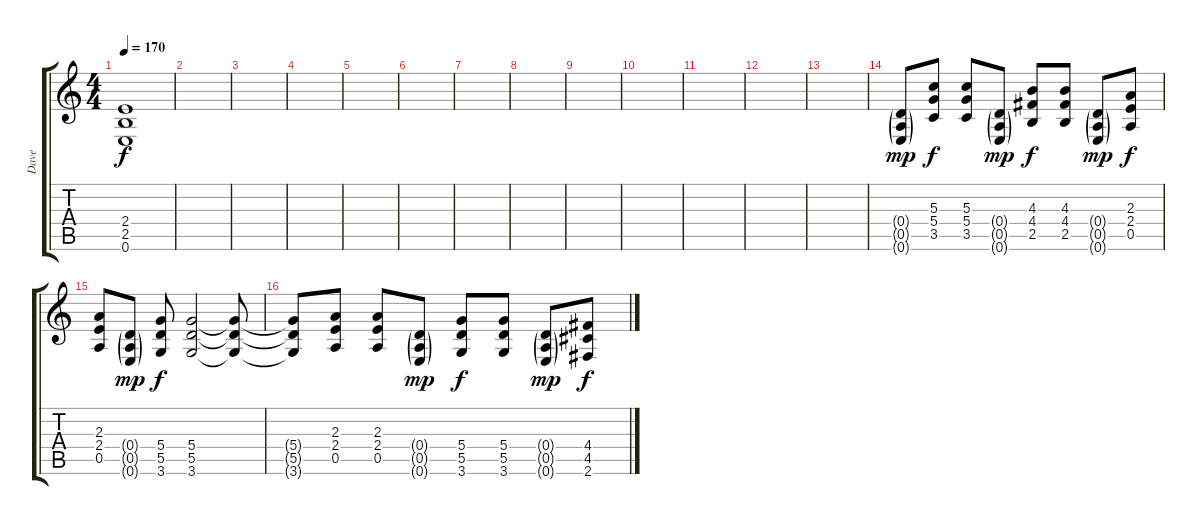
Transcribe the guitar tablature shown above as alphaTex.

\track ("Dave" "Dave") {instrument distortionguitar}
\staff {score tabs}
\tuning (E4 B3 G3 D3 A2 E2) {hide}
\ts (4 4)
\tempo 170
\clef g2
\ks c
(2.4{t} 2.5{t} 0.6{t}).1{dy f volume 5} |
|
|
|
|
|
|
|
|
|
|
|
|
(0.4{g} 0.5{g} 0.6{g}).8{dy mp volume 16} (5.3 5.4 3.5).8{dy f} (5.3 5.4 3.5).8 (0.4{g} 0.5{g} 0.6{g}).8{dy mp} (4.3 4.4 2.5).8{dy f} (4.3 4.4 2.5).8 (0.4{g} 0.5{g} 0.6{g}).8{dy mp} (2.3 2.4 0.5).8{dy f} |
(2.3 2.4 0.5).8 (0.4{g} 0.5{g} 0.6{g}).8{dy mp} (5.4 5.5 3.6).8{dy f} (5.4 5.5 3.6).2 (5.4{t} 5.5{t} 3.6{t}).8 |
(5.4{t} 5.5{t} 3.6{t}).8 (2.3 2.4 0.5).8 (2.3 2.4 0.5).8 (0.4{g} 0.5{g} 0.6{g}).8{dy mp} (5.4 5.5 3.6).8{dy f} (5.4 5.5 3.6).8 (0.4{g} 0.5{g} 0.6{g}).8{dy mp} (4.4 4.5 2.6).8{dy f}
